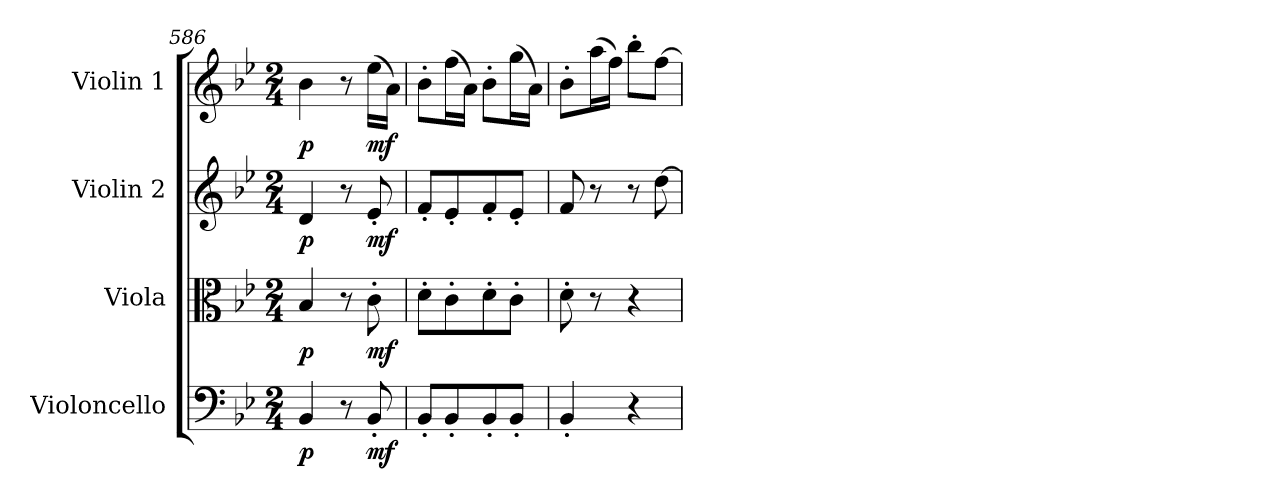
**kern	**dynam	**kern	**dynam	**kern	**dynam	**kern	**dynam
*part4	*part4	*part3	*part3	*part2	*part2	*part1	*part1
*staff4	*staff4	*staff3	*staff3	*staff2	*staff2	*staff1	*staff1
*I"Violoncello	*	*I"Viola	*	*I"Violin 2	*	*I"Violin 1	*
*I'Vc	*	*I'Vla	*	*I'Vln	*	*I'Vln	*
*clefF4	*	*clefC3	*	*clefG2	*	*clefG2	*
*k[b-e-]	*	*k[b-e-]	*	*k[b-e-]	*	*k[b-e-]	*
*M2/4	*	*M2/4	*	*M2/4	*	*M2/4	*
=586	=586	=586	=586	=586	=586	=586	=586
!	!LO:DY:b	!	!LO:DY:b	!	!LO:DY:b	!	!LO:DY:b
4BB-/	p	4B-/	p	4d/	p	4b-\	p
8r	.	8r	.	8r	.	8r	.
!	!LO:DY:b	!	!LO:DY:b	!	!LO:DY:b	!	!LO:DY:b
8BB-'/	mf	8c'\	mf	8e-'/	mf	(>16ee-\LL	mf
.	.	.	.	.	.	16a\JJ)	.
=587	=587	=587	=587	=587	=587	=587	=587
8BB-'/L	.	8d'\L	.	8f'/L	.	8b-'\L	.
8BB-'/	.	8c'\	.	8e-'/	.	(>16ff\L	.
.	.	.	.	.	.	16a\JJ)	.
8BB-'/	.	8d'\	.	8f'/	.	8b-'\L	.
8BB-'/J	.	8c'\J	.	8e-'/J	.	(>16gg\L	.
.	.	.	.	.	.	16a\JJ)	.
=588	=588	=588	=588	=588	=588	=588	=588
4BB-'/	.	8d'\	.	8f/	.	8b-'\L	.
.	.	8r	.	8r	.	(>16aa\L	.
.	.	.	.	.	.	16ff\JJ)	.
4r	.	4r	.	8r	.	8bb-'\L	.
.	.	.	.	[8dd\	.	[8ff\J	.
=	=	=	=	=	=	=	=
*-	*-	*-	*-	*-	*-	*-	*-
